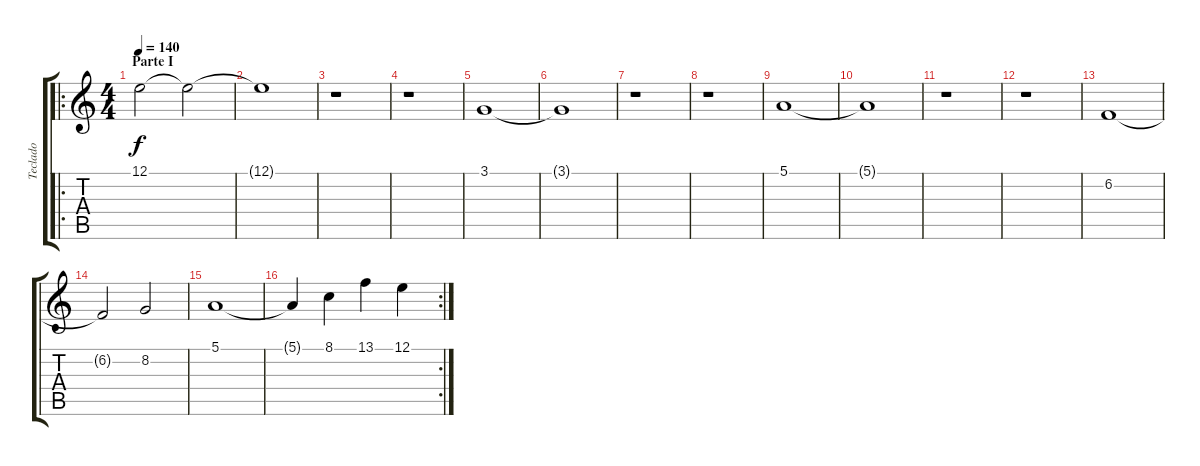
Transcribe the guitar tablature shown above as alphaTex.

\track ("Teclado" "Teclado") {instrument tremolostrings}
\staff {score tabs}
\tuning (E4 B3 G3 D3 A2 E2) {hide}
\ro
\ts (4 4)
\section ("" "Parte I")
\tempo 140
\clef g2
\ks c
12.1.2{dy f volume 2 instrument tremolostrings} 12.1{t}.2{volume 3} |
12.1{t}.1 |
r.1 |
r.1 |
3.1.1{volume 3} |
3.1{t}.1 |
r.1 |
r.1 |
5.1.1 |
5.1{t}.1 |
r.1 |
r.1 |
6.2.1 |
6.2{t}.2 8.2.2 |
5.1.1 |
\rc 2
5.1{t}.4 8.1.4 13.1.4 12.1.4{volume 2}
